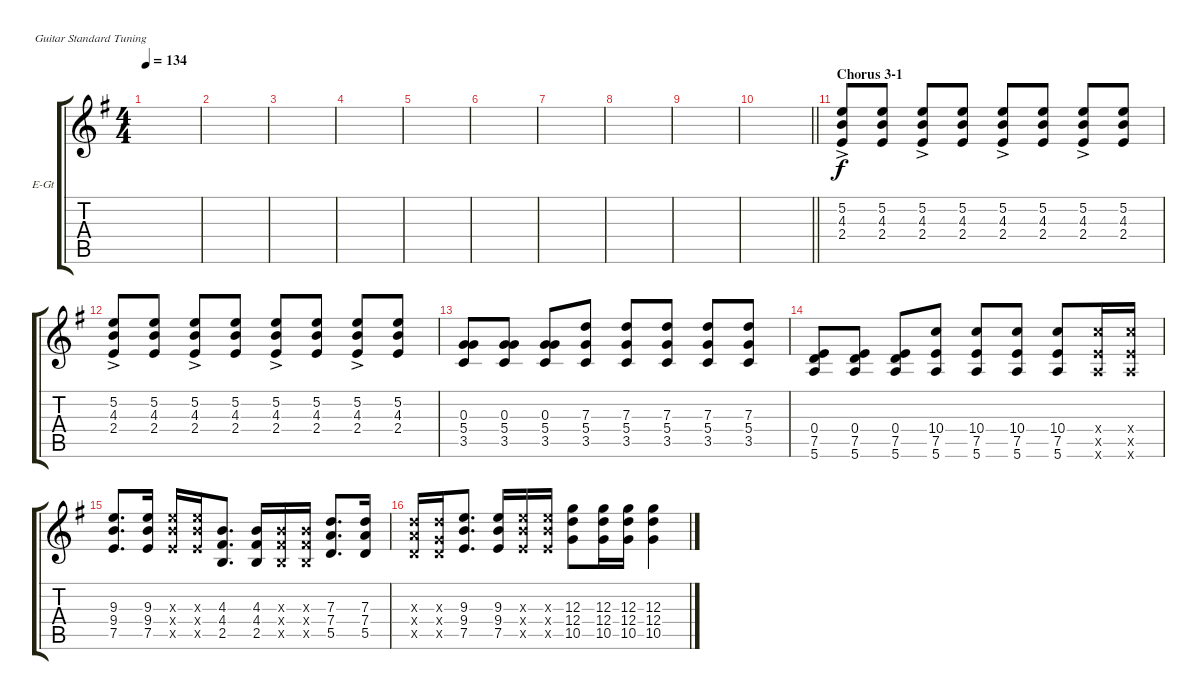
\bracketExtendMode groupsimilarinstruments
\firstSystemTrackNameOrientation horizontal
\otherSystemsTrackNameOrientation horizontal
\track ("guitar drive (Artur Potemkin)" "E-Gt") {instrument electricguitarmuted}
\staff {score tabs}
\tuning (E4 B3 G3 D3 A2 E2)
\ts (4 4)
\tempo 134
\clef g2
\ks eminor
|
|
|
|
|
|
|
|
|
\barLineRight lightlight
|
\section ("" "Chorus 3-1")
(5.2{ac} 4.3{ac} 2.4{ac}).8 (5.2 4.3 2.4).8 (5.2{ac} 4.3{ac} 2.4{ac}).8 (5.2 4.3 2.4).8 (5.2{ac} 4.3{ac} 2.4{ac}).8 (5.2 4.3 2.4).8 (5.2{ac} 4.3{ac} 2.4{ac}).8 (5.2 4.3 2.4).8 |
(5.2{ac} 4.3{ac} 2.4{ac}).8 (5.2 4.3 2.4).8 (5.2{ac} 4.3{ac} 2.4{ac}).8 (5.2 4.3 2.4).8 (5.2{ac} 4.3{ac} 2.4{ac}).8 (5.2 4.3 2.4).8 (5.2{ac} 4.3{ac} 2.4{ac}).8 (4.3 2.4 5.2).8 |
(0.3 5.4 3.5).8 (0.3 5.4 3.5).8 (0.3 5.4 3.5).8 (7.3 5.4 3.5).8 (7.3 5.4 3.5).8 (7.3 5.4 3.5).8 (7.3 5.4 3.5).8 (7.3 5.4 3.5).8 |
(0.4 7.5 5.6).8 (0.4 7.5 5.6).8 (0.4 7.5 5.6).8 (10.4 7.5 5.6).8 (10.4 7.5 5.6).8 (10.4 7.5 5.6).8 (10.4 7.5 5.6).8 (10.4{x} 7.5{x} 5.6{x}).16 (5.6{x} 7.5{x} 10.4{x}).16 |
(9.3 9.4 7.5).8{d} (9.3 9.4 7.5).16 (9.3{x} 9.4{x} 7.5{x}).16 (9.3{x} 9.4{x} 7.5{x}).16 (4.3 4.4 2.5).8{d} (4.3 4.4 2.5).16 (4.4{x} 4.3{x} 2.5{x}).16 (4.3{x} 4.4{x} 2.5{x}).16 (7.3 7.4 5.5).8{d} (5.5 7.4 7.3).16 |
(5.5{x} 7.4{x} 7.3{x}).16 (7.3{x} 5.4{x} 5.5{x}).16 (9.3 9.4 7.5).8{d} (7.5 9.4 9.3).16 (9.3{x} 9.4{x} 7.5{x}).16 (9.3{x} 9.4{x} 7.5{x}).16 (12.3 12.4 10.5).8 (12.3 12.4 10.5).16 (12.3 12.4 10.5).16 (10.5 12.4 12.3).4
